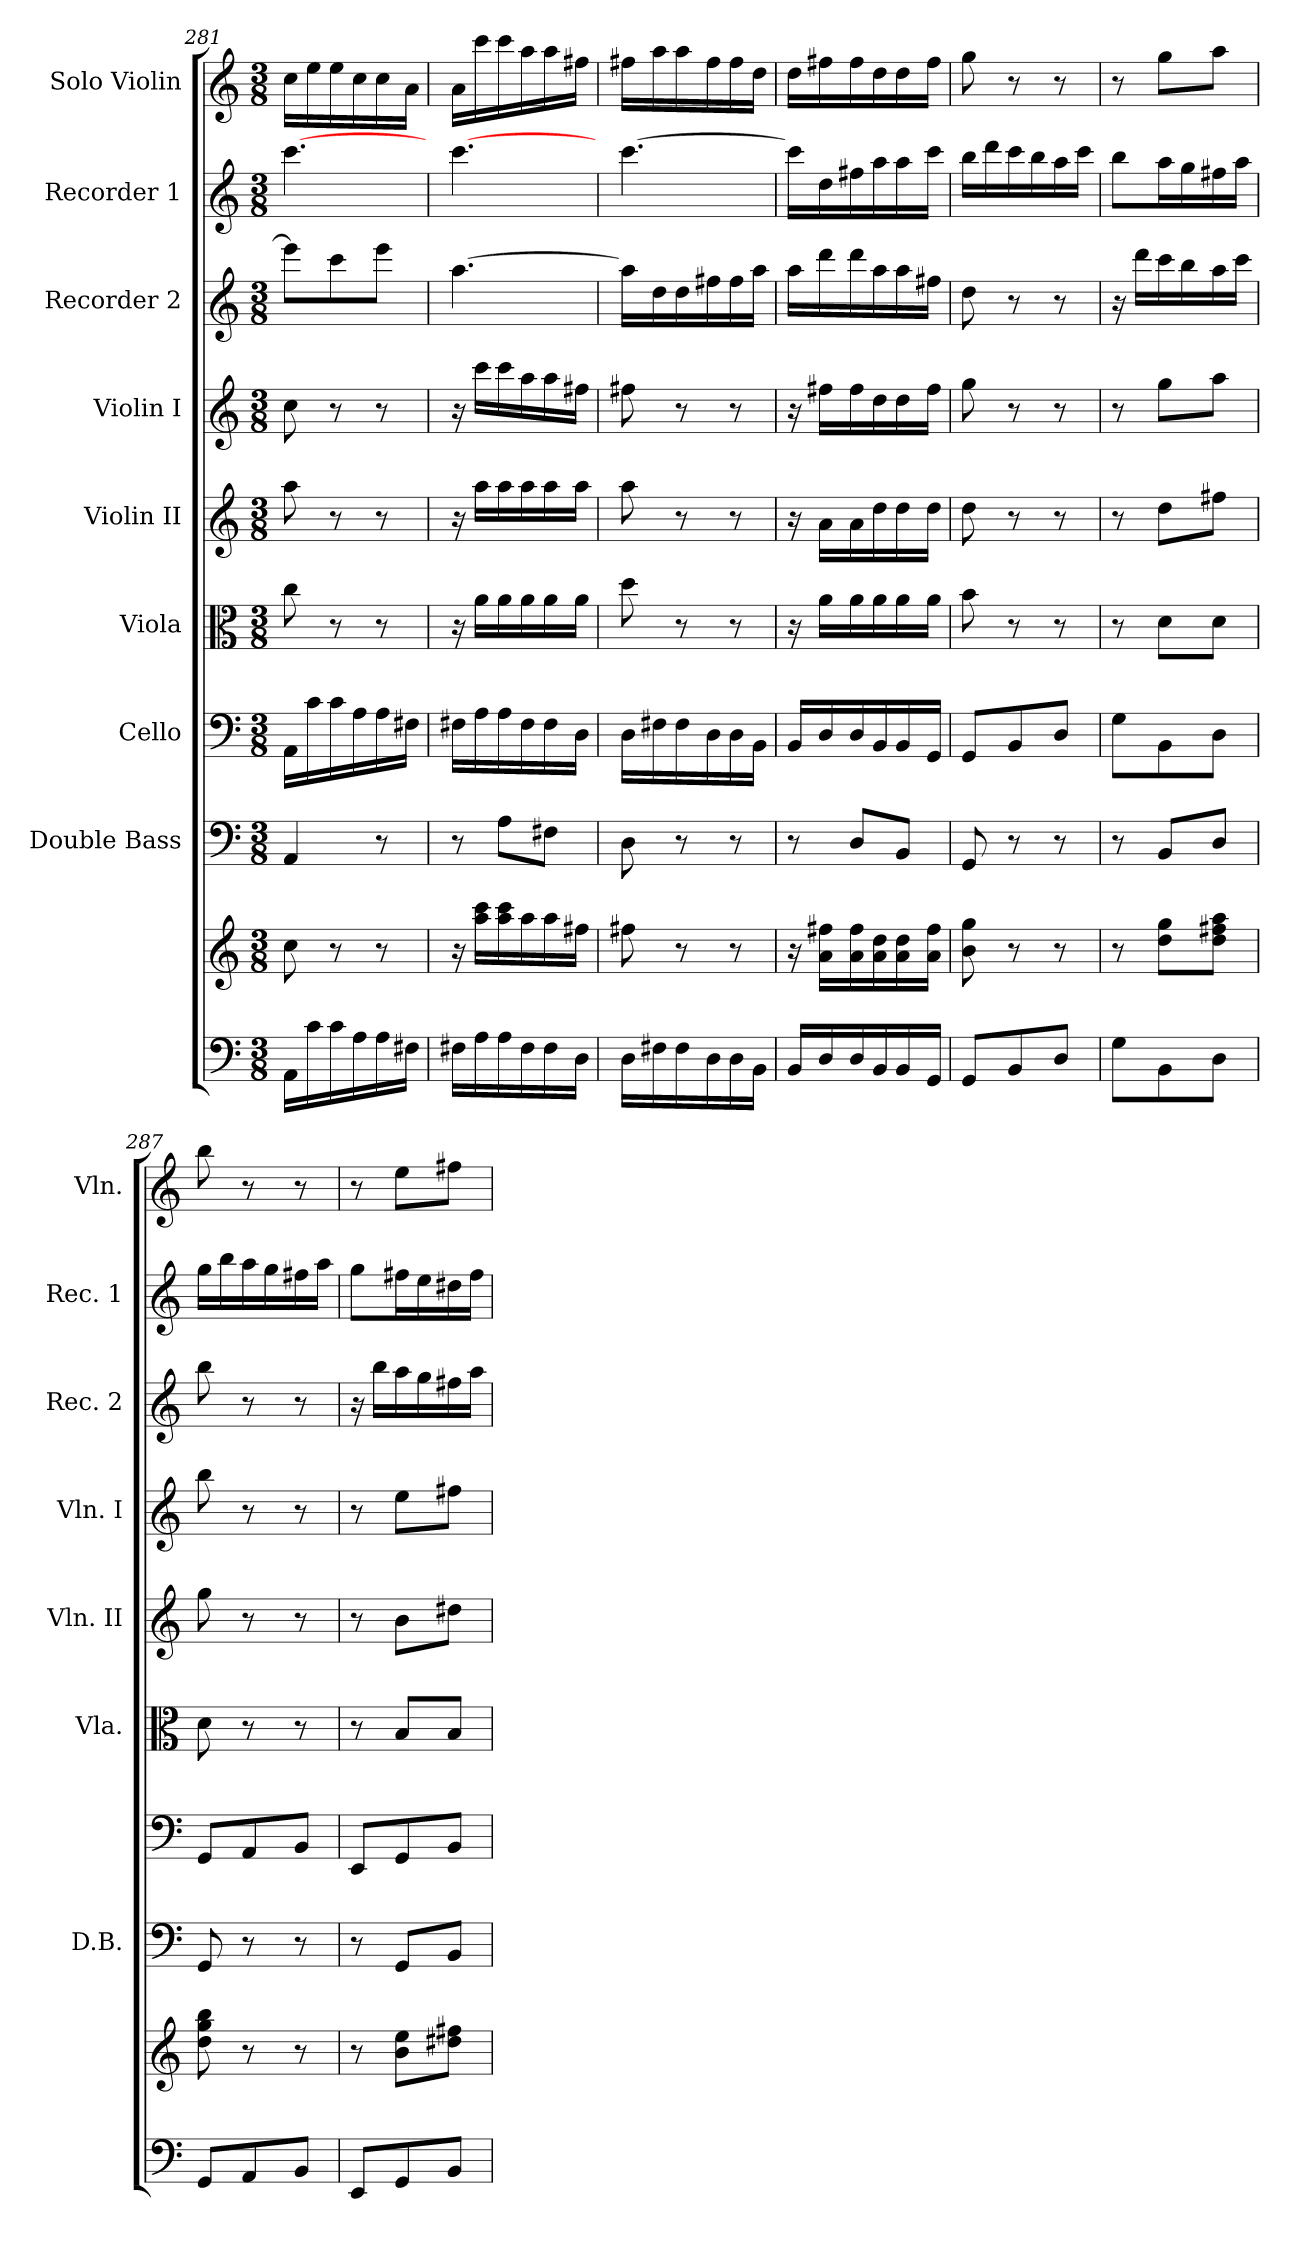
**kern	**kern	**kern	**kern	**kern	**kern	**kern	**kern	**kern	**kern
*part9	*part9	*part8	*part7	*part6	*part5	*part4	*part3	*part2	*part1
*staff10	*staff9	*staff8	*staff7	*staff6	*staff5	*staff4	*staff3	*staff2	*staff1
*	*	*I"Double Bass	*I"Cello	*I"Viola	*I"Violin II	*I"Violin I	*I"Recorder 2	*I"Recorder 1	*I"Solo Violin
*	*	*I'D.B.	*	*I'Vla.	*I'Vln. II	*I'Vln. I	*I'Rec. 2	*I'Rec. 1	*I'Vln.
*clefF4	*clefG2	*clefF4	*clefF4	*clefC3	*clefG2	*clefG2	*clefG2	*clefG2	*clefG2
*	*	*ITrd7c12	*	*	*	*	*	*	*
*M3/8	*M3/8	*M3/8	*M3/8	*M3/8	*M3/8	*M3/8	*M3/8	*M3/8	*M3/8
=281	=281	=281	=281	=281	=281	=281	=281	=281	=281
16AA\LL	8cc\	4AAA/	16AA\LL	8cc\	8aa\	8cc\	8eee\L]	[4.ccc\	16cc\LL
16c\	.	.	16c\	.	.	.	.	.	16ee\
16c\	8r	.	16c\	8r	8r	8r	8ccc\	.	16ee\
16A\	.	.	16A\	.	.	.	.	.	16cc\
16A\	8r	8r	16A\	8r	8r	8r	8eee\J	.	16cc\
16F#\JJ	.	.	16F#\JJ	.	.	.	.	.	16a\JJ
=282	=282	=282	=282	=282	=282	=282	=282	=282	=282
16F#\LL	16r	8r	16F#\LL	16r	16r	16r	[4.aa\	[4.ccc\	16a\LL
16A\	16aa\ 16ccc\LL	.	16A\	16a\LL	16aa\LL	16ccc\LL	.	.	16ccc\
16A\	16aa\ 16ccc\	8AA\L	16A\	16a\	16aa\	16ccc\	.	.	16ccc\
16F#\	16aa\	.	16F#\	16a\	16aa\	16aa\	.	.	16aa\
16F#\	16aa\	8FF#\J	16F#\	16a\	16aa\	16aa\	.	.	16aa\
16D\JJ	16ff#\JJ	.	16D\JJ	16a\JJ	16aa\JJ	16ff#\JJ	.	.	16ff#\JJ
=283	=283	=283	=283	=283	=283	=283	=283	=283	=283
16D\LL	8ff#\	8DD\	16D\LL	8dd\	8aa\	8ff#\	16aa\LL]	[4.ccc\	16ff#\LL
16F#\	.	.	16F#\	.	.	.	16dd\	.	16aa\
16F#\	8r	8r	16F#\	8r	8r	8r	16dd\	.	16aa\
16D\	.	.	16D\	.	.	.	16ff#\	.	16ff#\
16D\	8r	8r	16D\	8r	8r	8r	16ff#\	.	16ff#\
16BB\JJ	.	.	16BB\JJ	.	.	.	16aa\JJ	.	16dd\JJ
=284	=284	=284	=284	=284	=284	=284	=284	=284	=284
16BB/LL	16r	8r	16BB/LL	16r	16r	16r	16aa\LL	16ccc\LL]	16dd\LL
16D/	16a\ 16ff#\LL	.	16D/	16a\LL	16a\LL	16ff#\LL	16ddd\	16dd\	16ff#\
16D/	16a\ 16ff#\	8DD/L	16D/	16a\	16a\	16ff#\	16ddd\	16ff#\	16ff#\
16BB/	16a\ 16dd\	.	16BB/	16a\	16dd\	16dd\	16aa\	16aa\	16dd\
16BB/	16a\ 16dd\	8BBB/J	16BB/	16a\	16dd\	16dd\	16aa\	16aa\	16dd\
16GG/JJ	16a\ 16ff#\JJ	.	16GG/JJ	16a\JJ	16dd\JJ	16ff#\JJ	16ff#\JJ	16ccc\JJ	16ff#\JJ
=285	=285	=285	=285	=285	=285	=285	=285	=285	=285
8GG/L	8b\ 8gg\	8GGG/	8GG/L	8b\	8dd\	8gg\	8dd\	16bb\LL	8gg\
.	.	.	.	.	.	.	.	16ddd\	.
8BB/	8r	8r	8BB/	8r	8r	8r	8r	16ccc\	8r
.	.	.	.	.	.	.	.	16bb\	.
8D/J	8r	8r	8D/J	8r	8r	8r	8r	16aa\	8r
.	.	.	.	.	.	.	.	16ccc\JJ	.
=286	=286	=286	=286	=286	=286	=286	=286	=286	=286
8G\L	8r	8r	8G\L	8r	8r	8r	16r	8bb\L	8r
.	.	.	.	.	.	.	16ddd\LL	.	.
8BB\	8dd\ 8gg\L	8BBB/L	8BB\	8d\L	8dd\L	8gg\L	16ccc\	16aa\L	8gg\L
.	.	.	.	.	.	.	16bb\	16gg\	.
8D\J	8dd\ 8ff#\ 8aa\J	8DD/J	8D\J	8d\J	8ff#\J	8aa\J	16aa\	16ff#\	8aa\J
.	.	.	.	.	.	.	16ccc\JJ	16aa\JJ	.
=287	=287	=287	=287	=287	=287	=287	=287	=287	=287
8GG/L	8dd\ 8gg\ 8bb\	8GGG/	8GG/L	8d\	8gg\	8bb\	8bb\	16gg\LL	8bb\
.	.	.	.	.	.	.	.	16bb\	.
8AA/	8r	8r	8AA/	8r	8r	8r	8r	16aa\	8r
.	.	.	.	.	.	.	.	16gg\	.
8BB/J	8r	8r	8BB/J	8r	8r	8r	8r	16ff#\	8r
.	.	.	.	.	.	.	.	16aa\JJ	.
=288	=288	=288	=288	=288	=288	=288	=288	=288	=288
8EE/L	8r	8r	8EE/L	8r	8r	8r	16r	8gg\L	8r
.	.	.	.	.	.	.	16bb\LL	.	.
8GG/	8b\ 8ee\L	8GGG/L	8GG/	8B/L	8b\L	8ee\L	16aa\	16ff#\L	8ee\L
.	.	.	.	.	.	.	16gg\	16ee\	.
8BB/J	8dd#\ 8ff#\J	8BBB/J	8BB/J	8B/J	8dd#\J	8ff#\J	16ff#\	16dd#\	8ff#\J
.	.	.	.	.	.	.	16aa\JJ	16ff#\JJ	.
=	=	=	=	=	=	=	=	=	=
*-	*-	*-	*-	*-	*-	*-	*-	*-	*-
